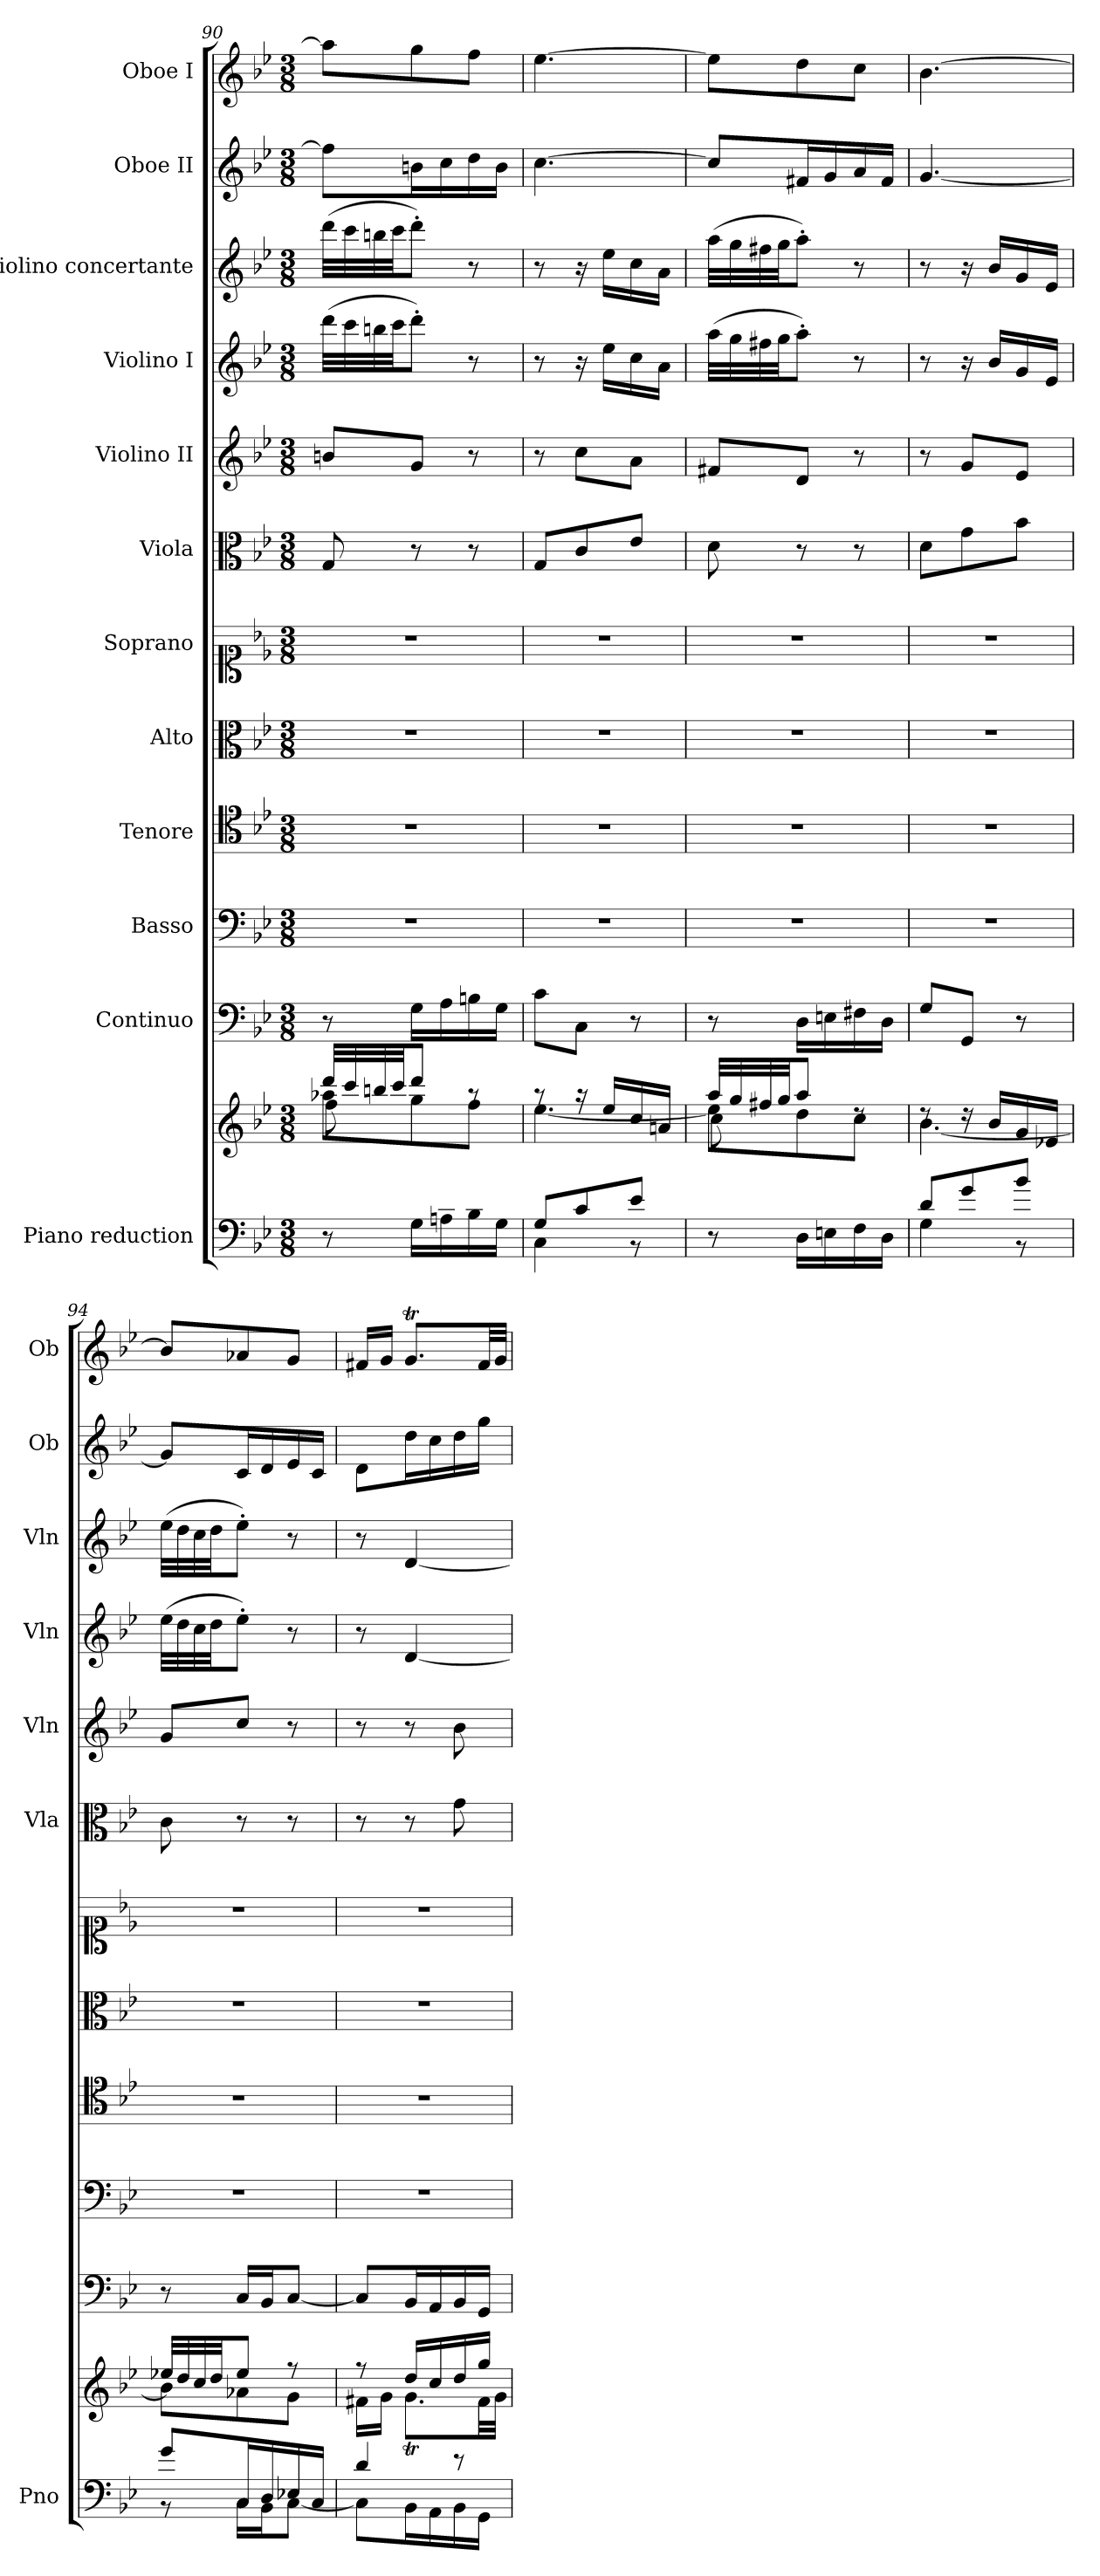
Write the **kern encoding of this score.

**kern	**kern	**kern	**kern	**kern	**kern	**kern	**kern	**kern	**kern	**kern	**kern	**kern
*part12	*part12	*part11	*part10	*part9	*part8	*part7	*part6	*part5	*part4	*part3	*part2	*part1
*staff13	*staff12	*staff11	*staff10	*staff9	*staff8	*staff7	*staff6	*staff5	*staff4	*staff3	*staff2	*staff1
*I"Piano reduction	*	*I"Continuo	*I"Basso	*I"Tenore	*I"Alto	*I"Soprano	*I"Viola	*I"Violino II	*I"Violino I	*I"Violino concertante	*I"Oboe II	*I"Oboe I
*I'Pno	*	*	*	*	*	*	*I'Vla	*I'Vln	*I'Vln	*I'Vln	*I'Ob	*I'Ob
*clefF4	*clefG2	*clefF4	*clefF4	*clefC4	*clefC3	*clefC1	*clefC3	*clefG2	*clefG2	*clefG2	*clefG2	*clefG2
*k[b-e-]	*k[b-e-]	*k[b-e-]	*k[b-e-]	*k[b-e-]	*k[b-e-]	*k[b-e-]	*k[b-e-]	*k[b-e-]	*k[b-e-]	*k[b-e-]	*k[b-e-]	*k[b-e-]
*M3/8	*M3/8	*M3/8	*M3/8	*M3/8	*M3/8	*M3/8	*M3/8	*M3/8	*M3/8	*M3/8	*M3/8	*M3/8
=90	=90	=90	=90	=90	=90	=90	=90	=90	=90	=90	=90	=90
*^	*^	*	*	*	*	*	*	*	*	*	*	*
*	*	*	*^	*	*	*	*	*	*	*	*	*	*	*
8ryy	8r	32ddd/LLL	8aa-X\L	8ff\L	8r	4.r	4.r	4.r	4.r	8G/	8bn/L	(>32ddd\LLL	(>32ddd\LLL	8ff\L]	8aa-\L]
.	.	32ccc/	.	.	.	.	.	.	.	.	.	32ccc\	32ccc\	.	.
.	.	32bbn/	.	.	.	.	.	.	.	.	.	32bbn\	32bbn\	.	.
.	.	32ccc/JJ	.	.	.	.	.	.	.	.	.	32ccc\JJ	32ccc\JJ	.	.
16Bn/L	16G\LL	8ddd/J	8gg\	4ryy	16G\LL	.	.	.	.	8r	8g/J	8ddd'\J)	8ddd'\J)	16bn\L	8gg\
16c/	16An\	.	.	.	16A\	.	.	.	.	.	.	.	.	16cc\	.
16d/	16B\	8raa	8ff\J	.	16Bn\	.	.	.	.	8r	8r	8r	8r	16dd\	8ff\J
16B/JJ	16G\JJ	.	.	.	16G\JJ	.	.	.	.	.	.	.	.	16b\JJ	.
*	*	*	*v	*v	*	*	*	*	*	*	*	*	*	*	*
=91	=91	=91	=91	=91	=91	=91	=91	=91	=91	=91	=91	=91	=91	=91
8G/L	4C\	8raa	[4.ee-\	8c\L	4.r	4.r	4.r	4.r	8G/L	8r	8r	8r	[4.cc\	[4.ee-\
8c/	.	16raa	.	8C\J	.	.	.	.	8c/	8cc\L	16r	16r	.	.
.	.	16ee-/LL	.	.	.	.	.	.	.	.	16ee-\LL	16ee-\LL	.	.
8e-/J	8r	16cc/	.	8r	.	.	.	.	8e-/J	8a\J	16cc\	16cc\	.	.
.	.	16an/JJ	.	.	.	.	.	.	.	.	16a\JJ	16a\JJ	.	.
=92	=92	=92	=92	=92	=92	=92	=92	=92	=92	=92	=92	=92	=92	=92
*	*	*	*^	*	*	*	*	*	*	*	*	*	*	*
8ryy	8r	32aa/LLL	8ee-\L]	8cc\L	8r	4.r	4.r	4.r	4.r	8d\	8f#X/L	(>32aa\LLL	(>32aa\LLL	8cc/L]	8ee-\L]
.	.	32gg/	.	.	.	.	.	.	.	.	.	32gg\	32gg\	.	.
.	.	32ff#X/	.	.	.	.	.	.	.	.	.	32ff#X\	32ff#X\	.	.
.	.	32gg/JJ	.	.	.	.	.	.	.	.	.	32gg\JJ	32gg\JJ	.	.
16F#X/L	16D\LL	8aa/J	8dd\	4ryy	16D\LL	.	.	.	.	8r	8d/J	8aa'\J)	8aa'\J)	16f#X/L	8dd\
16G/	16En\	.	.	.	16En\	.	.	.	.	.	.	.	.	16g/	.
16A/	16F#\	8rdd	8cc\J	.	16F#X\	.	.	.	.	8r	8r	8r	8r	16a/	8cc\J
16F#/JJ	16D\JJ	.	.	.	16D\JJ	.	.	.	.	.	.	.	.	16f#/JJ	.
*	*	*	*v	*v	*	*	*	*	*	*	*	*	*	*	*
=93	=93	=93	=93	=93	=93	=93	=93	=93	=93	=93	=93	=93	=93	=93
8d/L	4G\	8rdd	[4.b-\	8G/L	4.r	4.r	4.r	4.r	8d\L	8r	8r	8r	[4.g/	[4.b-\
8g/	.	16rdd	.	8GG/J	.	.	.	.	8g\	8g/L	16r	16r	.	.
.	.	16b-/LL	.	.	.	.	.	.	.	.	16b-/LL	16b-/LL	.	.
8b-/J	8r	16g/	.	8r	.	.	.	.	8b-\J	8e-/J	16g/	16g/	.	.
.	.	16e-X/JJ	.	.	.	.	.	.	.	.	16e-/JJ	16e-/JJ	.	.
=94	=94	=94	=94	=94	=94	=94	=94	=94	=94	=94	=94	=94	=94	=94
8g/L	8r	32ee-X/LLL	8b-\L]	8r	4.r	4.r	4.r	4.r	8c\	8g/L	(>32ee-\LLL	(>32ee-\LLL	8g/L]	8b-/L]
.	.	32dd/	.	.	.	.	.	.	.	.	32dd\	32dd\	.	.
.	.	32cc/	.	.	.	.	.	.	.	.	32cc\	32cc\	.	.
.	.	32dd/JJ	.	.	.	.	.	.	.	.	32dd\JJ	32dd\JJ	.	.
16C/L	16C\LL	8ee-/J	8a-X\	16C/LL	.	.	.	.	8r	8cc/J	8ee-'\J)	8ee-'\J)	16c/L	8a-X/
16D/	16BB-\J	.	.	16BB-/J	.	.	.	.	.	.	.	.	16d/	.
16E-X/	[8C\J	8r	8g\J	[8C/J	.	.	.	.	8r	8r	8r	8r	16e-/	8g/J
16C/JJ	.	.	.	.	.	.	.	.	.	.	.	.	16c/JJ	.
!!LO:PB:g=z
=95	=95	=95	=95	=95	=95	=95	=95	=95	=95	=95	=95	=95	=95	=95
4d/	8C\L]	8r	16f#X\LL	8C/L]	4.r	4.r	4.r	4.r	8r	8r	8r	8r	8d\L	16f#X/LL
.	.	.	16g\JJ	.	.	.	.	.	.	.	.	.	.	16g/JJ
.	16BB-\L	16dd/LL	8.gT\L	16BB-/L	.	.	.	.	8r	8r	[4d/	[4d/	16dd\L	8.gT/L
.	16AA\	16cc/	.	16AA/	.	.	.	.	.	.	.	.	16cc\	.
8r	16BB-\	16dd/	.	16BB-/	.	.	.	.	8g\	8b-\	.	.	16dd\	.
.	16GG\JJ	16gg/JJ	32f#\LL	16GG/JJ	.	.	.	.	.	.	.	.	16gg\JJ	32f#/LL
.	.	.	32g\JJJ	.	.	.	.	.	.	.	.	.	.	32g/JJJ
*v	*v	*	*	*	*	*	*	*	*	*	*	*	*	*
*	*v	*v	*	*	*	*	*	*	*	*	*	*	*
=	=	=	=	=	=	=	=	=	=	=	=	=
*-	*-	*-	*-	*-	*-	*-	*-	*-	*-	*-	*-	*-
